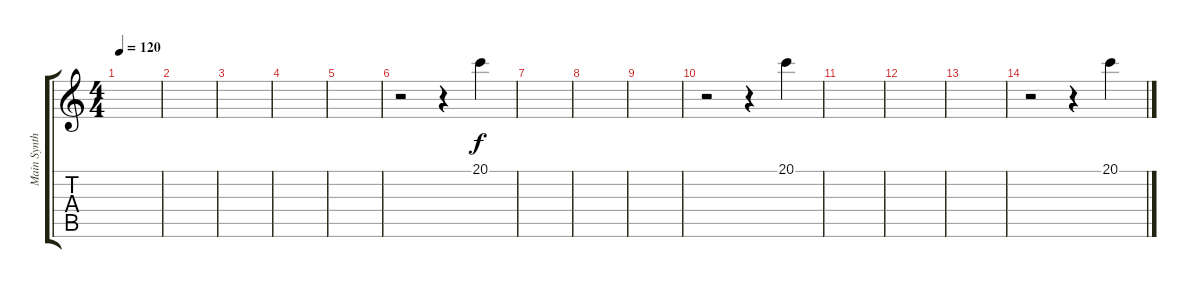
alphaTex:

\track ("Main Synth" "Main Synth") {instrument lead7fifths}
\staff {score tabs}
\tuning (E4 B3 G3 D3 A2 E2) {hide}
\ts (4 4)
\tempo 120
\clef g2
\ks c
|
|
|
|
|
r.2 r.4 20.1.4 |
|
|
|
r.2 r.4 20.1.4 |
|
|
|
r.2 r.4 20.1.4
